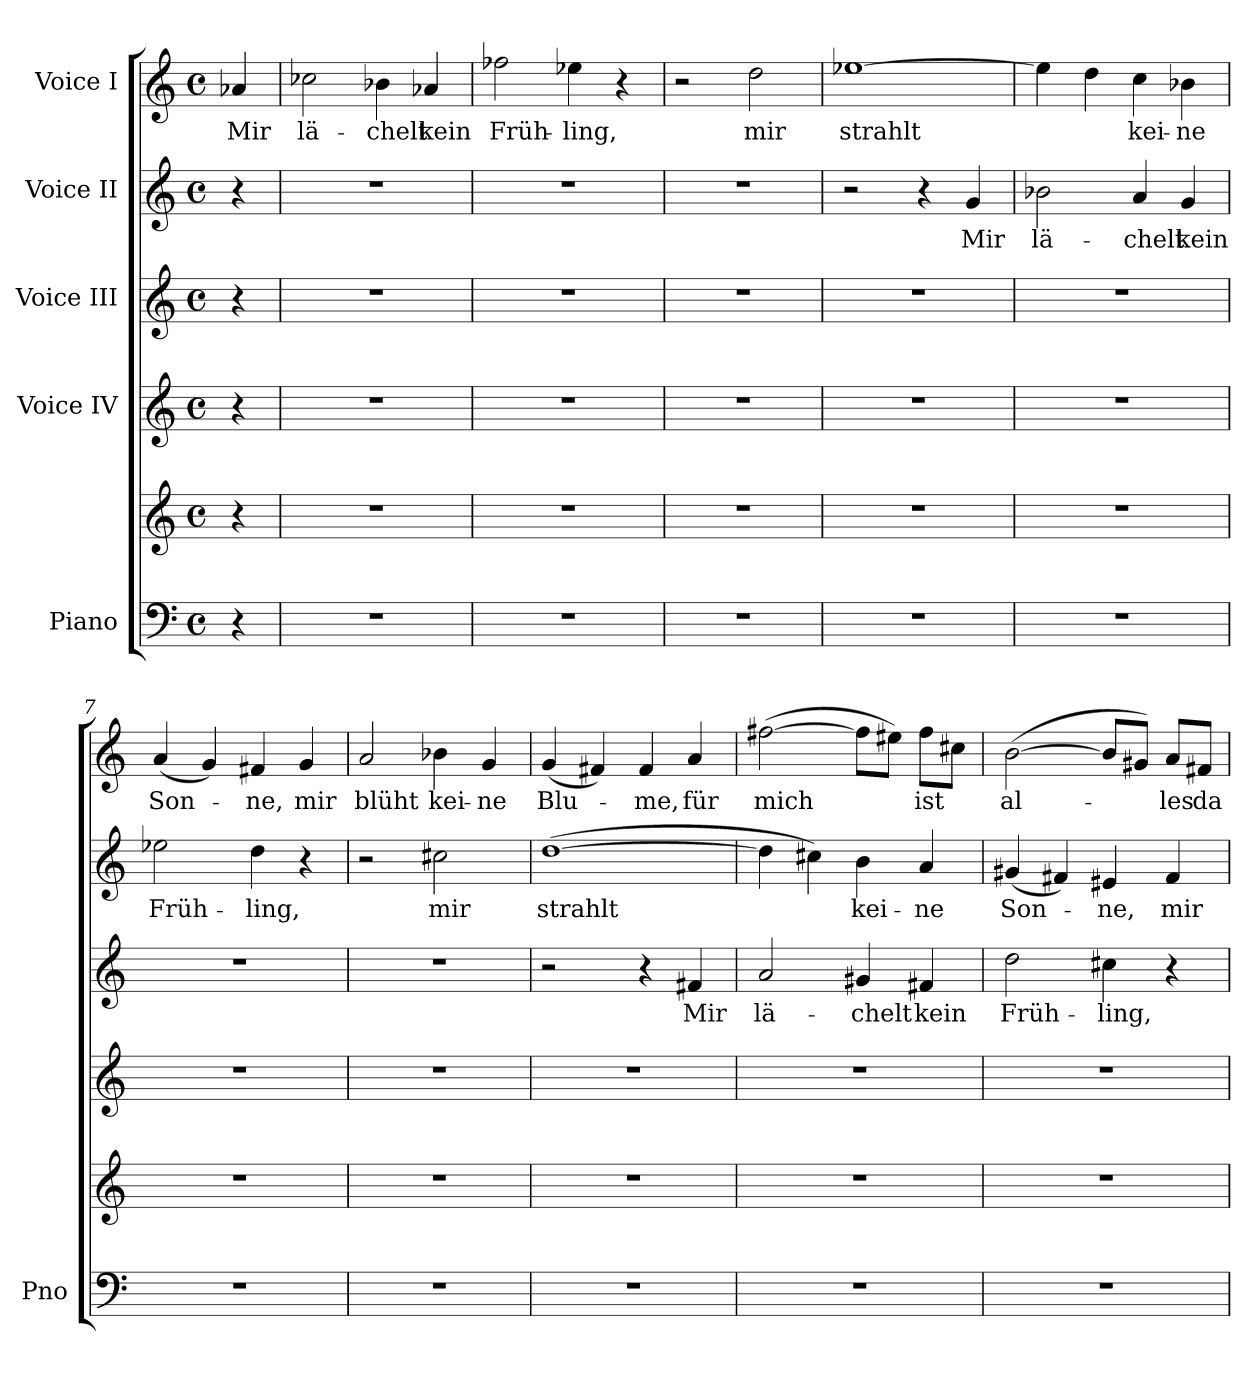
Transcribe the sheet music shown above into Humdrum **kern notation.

**kern	**kern	**kern	**kern	**text	**kern	**text	**kern	**text
*part5	*part5	*part4	*part3	*part3	*part2	*part2	*part1	*part1
*staff6	*staff5	*staff4	*staff3	*staff3	*staff2	*staff2	*staff1	*staff1
*I"Piano	*	*I"Voice IV	*I"Voice III	*	*I"Voice II	*	*I"Voice I	*
*I'Pno	*	*	*	*	*	*	*	*
*clefF4	*clefG2	*clefG2	*clefG2	*	*clefG2	*	*clefG2	*
*k[]	*k[]	*k[]	*k[]	*	*k[]	*	*k[]	*
*C:	*C:	*C:	*C:	*	*C:	*	*C:	*
*M4/4	*M4/4	*M4/4	*M4/4	*	*M4/4	*	*M4/4	*
*met(c)	*met(c)	*met(c)	*met(c)	*	*met(c)	*	*met(c)	*
=1	=1	=1	=1	=1	=1	=1	=1	=1
4r	4r	4r	4r	.	4r	.	4a-X/	Mir
=2	=2	=2	=2	=2	=2	=2	=2	=2
1r	1r	1r	1r	.	1r	.	2cc-X\	lä-
.	.	.	.	.	.	.	4b-X\	-chelt
.	.	.	.	.	.	.	4a-X/	kein
=3	=3	=3	=3	=3	=3	=3	=3	=3
1r	1r	1r	1r	.	1r	.	2ff-X\	Früh-
.	.	.	.	.	.	.	4ee-X\	-ling,
.	.	.	.	.	.	.	4r	.
=4	=4	=4	=4	=4	=4	=4	=4	=4
1r	1r	1r	1r	.	1r	.	2r	.
.	.	.	.	.	.	.	2dd\	mir
=5	=5	=5	=5	=5	=5	=5	=5	=5
1r	1r	1r	1r	.	2r	.	[1ee-X	strahlt
.	.	.	.	.	4r	.	.	.
.	.	.	.	.	4g/	Mir	.	.
=6	=6	=6	=6	=6	=6	=6	=6	=6
1r	1r	1r	1r	.	2b-X\	lä-	4ee-\]	.
.	.	.	.	.	.	.	4dd\	.
.	.	.	.	.	4a/	-chelt	4cc\	kei-
.	.	.	.	.	4g/	kein	4b-X\	-ne
=7	=7	=7	=7	=7	=7	=7	=7	=7
1r	1r	1r	1r	.	2ee-X\	Früh-	(4a/	Son-
.	.	.	.	.	.	.	4g/)	.
.	.	.	.	.	4dd\	-ling,	4f#X/	-ne,
.	.	.	.	.	4r	.	4g/	mir
!!LO:LB:g=z
=8	=8	=8	=8	=8	=8	=8	=8	=8
1r	1r	1r	1r	.	2r	.	2a/	blüht
.	.	.	.	.	2cc#X\	mir	4b-X\	kei-
.	.	.	.	.	.	.	4g/	-ne
=9	=9	=9	=9	=9	=9	=9	=9	=9
1r	1r	1r	2r	.	([1dd	strahlt	(4g/	Blu-
.	.	.	.	.	.	.	4f#X/)	.
.	.	.	4r	.	.	.	4f#/	-me,
.	.	.	4f#X/	Mir	.	.	4a/	für
=10	=10	=10	=10	=10	=10	=10	=10	=10
1r	1r	1r	2a/	lä-	4dd\]	.	([2ff#X\	mich
.	.	.	.	.	4cc#X\)	.	.	.
.	.	.	4g#X/	-chelt	4b\	kei-	8ff#\L]	.
.	.	.	.	.	.	.	8ee#X\J)	.
.	.	.	4f#X/	kein	4a/	-ne	8ff#\L	ist
.	.	.	.	.	.	.	8cc#X\J	.
=11	=11	=11	=11	=11	=11	=11	=11	=11
1r	1r	1r	2dd\	Früh-	(4g#X/	Son-	([2b\	al-
.	.	.	.	.	4f#X/)	.	.	.
.	.	.	4cc#X\	-ling,	4e#X/	-ne,	8b/L]	.
.	.	.	.	.	.	.	8g#X/J)	.
.	.	.	4r	.	4f#/	mir	8a/L	-les
.	.	.	.	.	.	.	8f#X/J	da-
=	=	=	=	=	=	=	=	=
*-	*-	*-	*-	*-	*-	*-	*-	*-
